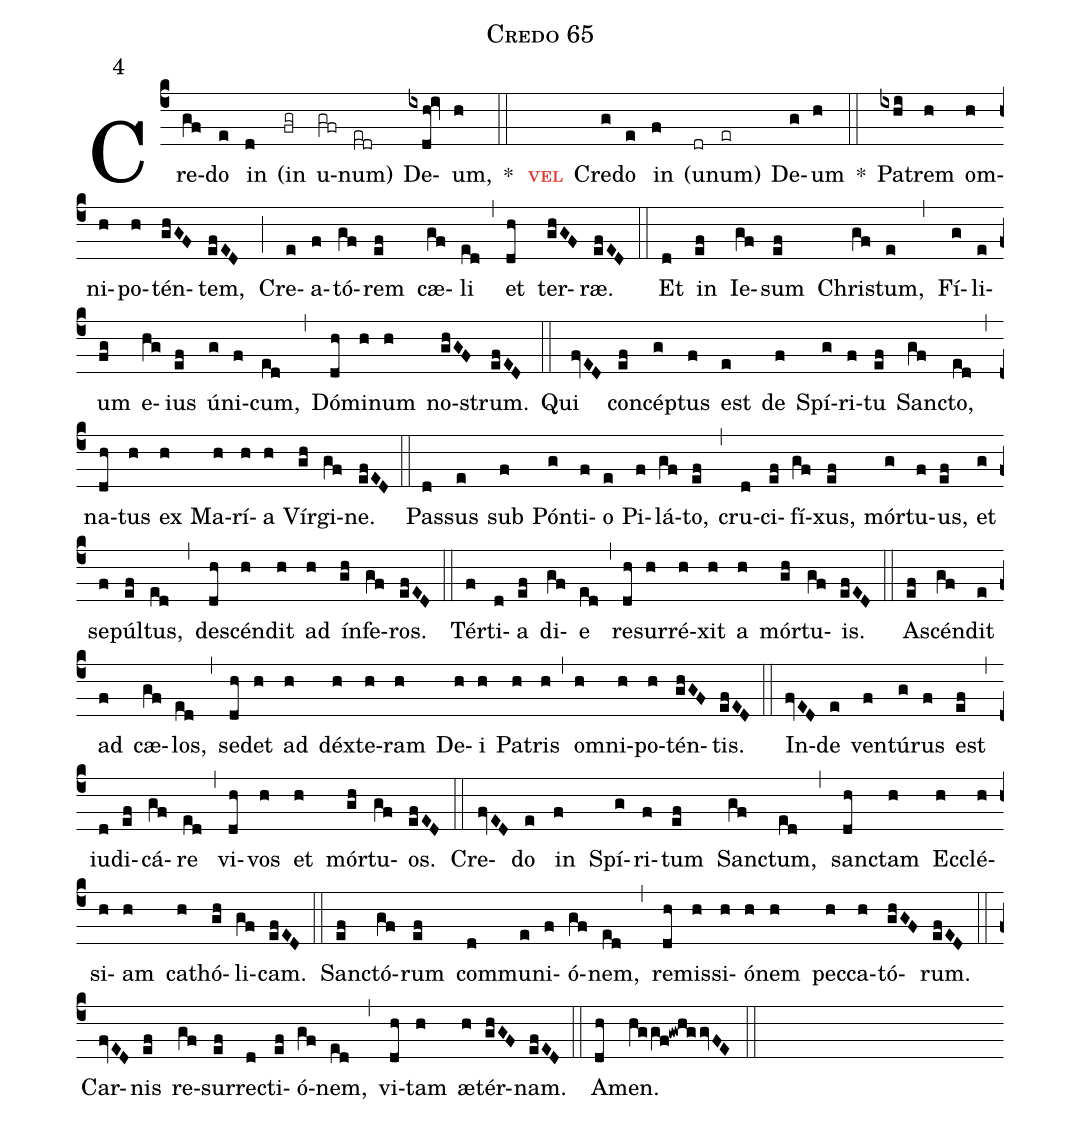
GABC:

name: Credo 65;
mode: 4;
commentary: Derivado do GR VI;
commentary: Adaptação atribuída ao Mons. Alberto Turco;
commentary: cf. Psallite Domino: Canti per la messa (2007);
%%
(c4) Cre(gf)do(e) in(d) <v>(</v>in(frgr) u(grfr)num<v>)</v>(erdr) De(ixdh!iv)um,(h)

*(::)

<c><sc>vel</sc></c>() Cre(g)do(e) in(f) <v>(</v>u(dr)num<v>)</v>(er) De(g)um(h)

*(::)

Pa(ixhi)trem(h) om(h)ni(h)po(h)tén(ghGF)tem,(efED) (;)
Cre(e)a(f)tó(gf)rem(ef) cæ(gf)li(ed) (,) et(dh) ter(ghGF)ræ.(efED)

(::)

Et(d) in(ef) Ie(gf)sum(ef) Chri(gf)stum,(e) (,) Fí(g)li(e)um(fg) e(hg)ius(ef) ú(g)ni(f)cum,(ed) (,)
Dó(dh)mi(h)num(h) no(ghGF)strum.(efED)

(::)

Qui(fvED) con(ef)cép(g)tus(f) est(e) de(f) Spí(g)ri(f)tu(ef) San(gf)cto,(ed) (,)
na(dh)tus(h) ex(h) Ma(h)rí(h)a(h) Vír(gh)gi(gf)ne.(efED)

(::)

Pas(d)sus(e) sub(f) Pón(g)ti(f)o(e) Pi(f)lá(gf)to,(ef) (,)
cru(d)ci(ef)fí(gf)xus,(ef) mór(g)tu(f)us,(ef) et(g) se(f)púl(ef)tus,(ed) (,)
de(dh)scén(h)dit(h) ad(h) ín(gh)fe(gf)ros.(efED)

(::)

Tér(f)ti(d)a(ef) di(gf)e(ed) (,) re(dh)sur(h)ré(h)xit(h) a(h) mór(gh)tu(gf)is.(efED)

(::)

A(ef)scén(gf)dit(e) ad(f) cæ(gf)los,(ed) (,)
se(dh)det(h) ad(h) déx(h)te(h)ram(h) De(h)i(h) Pa(h)tris(h) (,) om(h)ni(h)po(h)tén(ghGF)tis.(efED)

(::)

In(fvED)de(e) ven(f)tú(g)rus(f) est(ef) (,) iu(d)di(ef)cá(gf)re(ed) (,) vi(dh)vos(h) et(h) mór(gh)tu(gf)os.(efED)

(::)

Cre(fvED)do(e) in(f) Spí(g)ri(f)tum(ef) San(gf)ctum,(ed) (,)
san(dh)ctam(h) Ec(h)clé(h)si(h)am(h) ca(h)thó(gh)li(gf)cam.(efED)

(::)

San(ef)ctó(gf)rum(ef) com(d)mu(e)ni(f)ó(gf)nem,(ed) (,)
re(dh)mis(h)si(h)ó(h)nem(h) pec(h)ca(h)tó(ghGF)rum.(efED)

(::)

Car(fvED)nis(ef) re(gf)sur(ef)re(d)cti(ef)ó(gf)nem,(ed) (,)
vi(dh)tam(h) æ(h)tér(ghGF)nam.(efED)

(::)

A(dh)men.(hggf!gw!h!ggvFE) (::)
